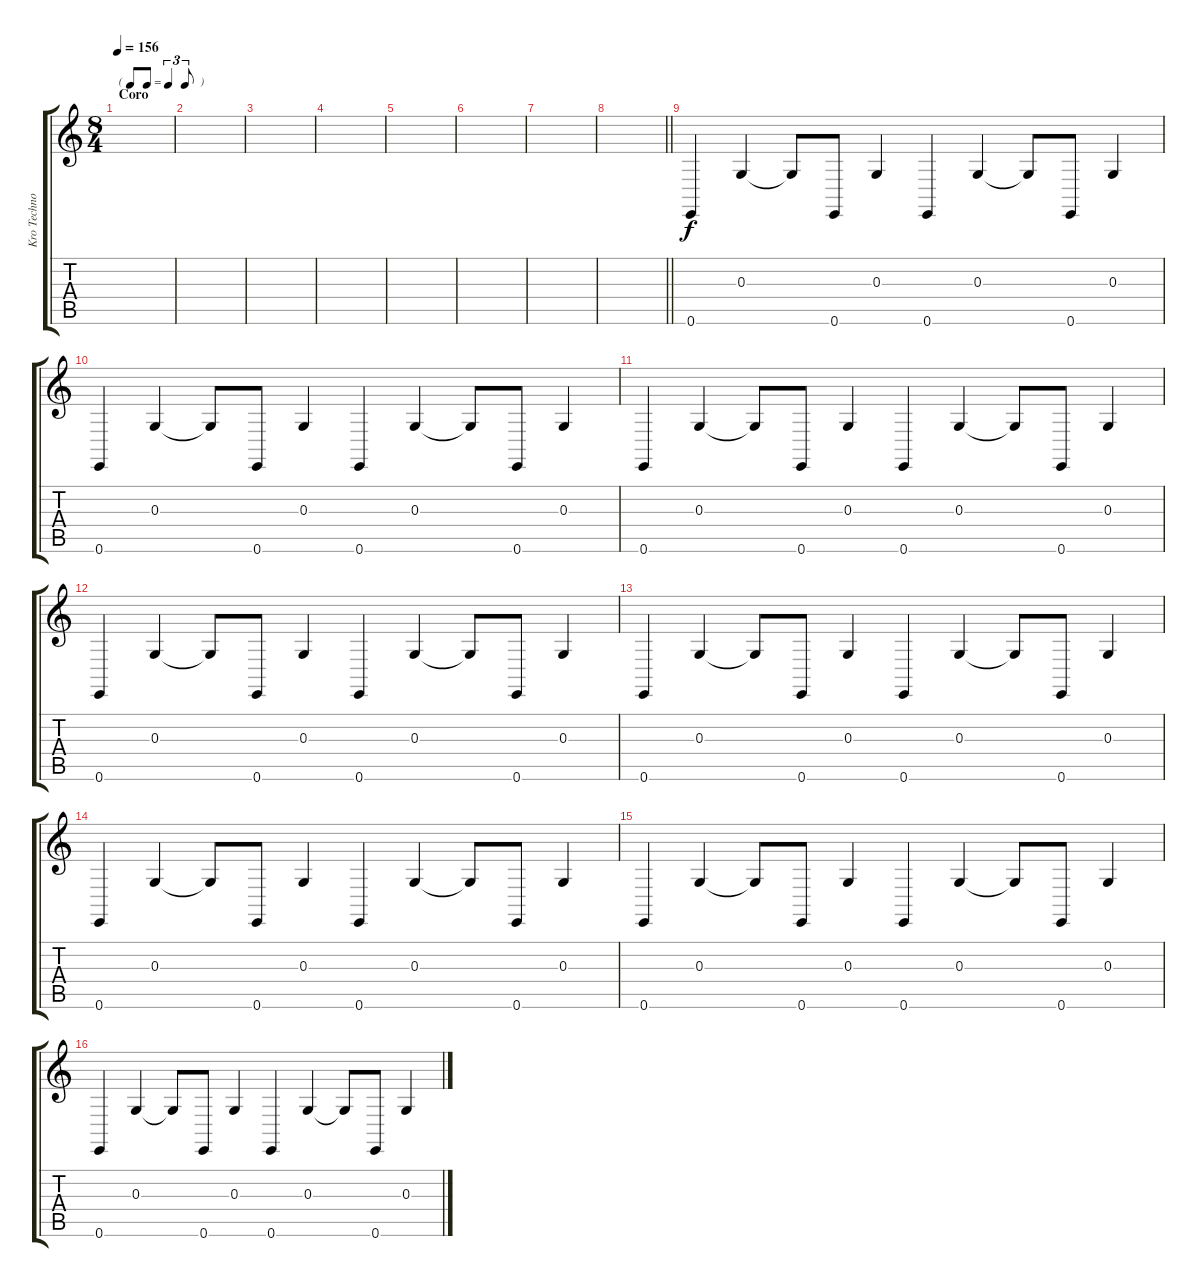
\track ("Kro Techno" "Kro Techno") {instrument synthdrum}
\staff {score tabs}
\tuning (E4 B3 G3 D3 A2 E2) {hide}
\ts (8 4)
\tf triplet8th
\section ("" "Coro")
\tempo 156
\clef g2
\ks c
|
|
|
|
|
|
|
\barLineRight lightlight
|
0.6.4 0.3.4 0.3{t}.8 0.6.8 0.3.4 0.6.4 0.3.4 0.3{t}.8 0.6.8 0.3.4 |
0.6.4 0.3.4 0.3{t}.8 0.6.8 0.3.4 0.6.4 0.3.4 0.3{t}.8 0.6.8 0.3.4 |
0.6.4 0.3.4 0.3{t}.8 0.6.8 0.3.4 0.6.4 0.3.4 0.3{t}.8 0.6.8 0.3.4 |
0.6.4 0.3.4 0.3{t}.8 0.6.8 0.3.4 0.6.4 0.3.4 0.3{t}.8 0.6.8 0.3.4 |
0.6.4 0.3.4 0.3{t}.8 0.6.8 0.3.4 0.6.4 0.3.4 0.3{t}.8 0.6.8 0.3.4 |
0.6.4 0.3.4 0.3{t}.8 0.6.8 0.3.4 0.6.4 0.3.4 0.3{t}.8 0.6.8 0.3.4 |
0.6.4 0.3.4 0.3{t}.8 0.6.8 0.3.4 0.6.4 0.3.4 0.3{t}.8 0.6.8 0.3.4 |
0.6.4 0.3.4 0.3{t}.8 0.6.8 0.3.4 0.6.4 0.3.4 0.3{t}.8 0.6.8 0.3.4
